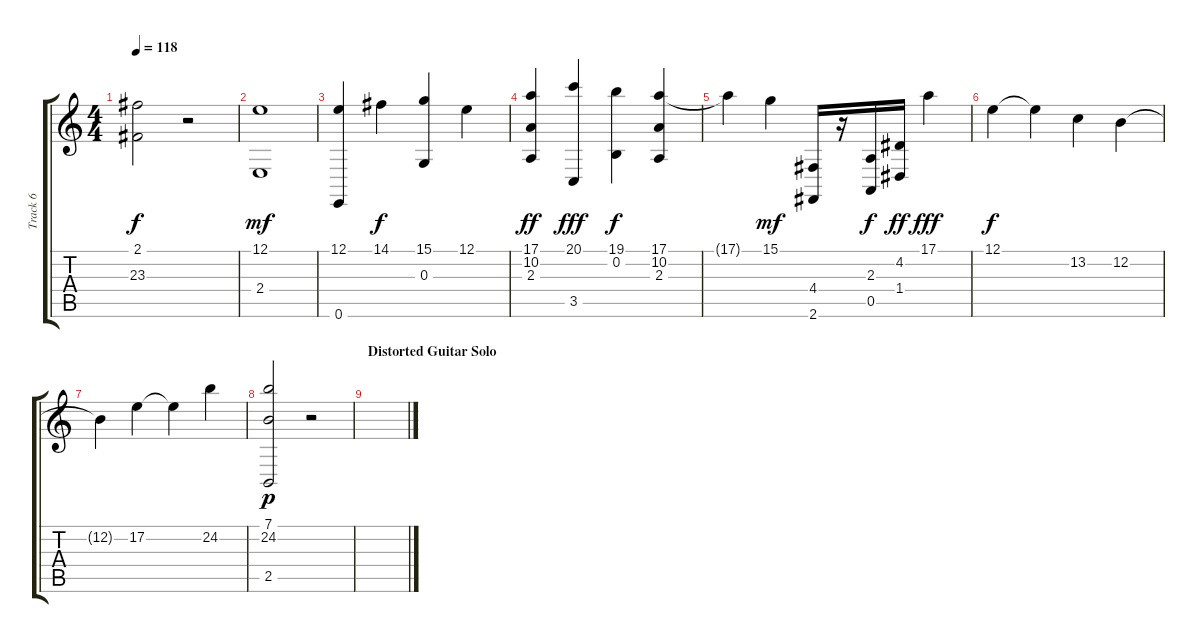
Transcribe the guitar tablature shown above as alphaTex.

\track ("Track 6" "Track 6") {instrument stringensemble2}
\staff {score tabs}
\tuning (E4 B3 G3 D3 A2 E2) {hide}
\ts (4 4)
\tempo 118
\clef g2
\ks c
(2.1 23.3).2{dy f} r.2 |
(12.1 2.4).1{dy mf} |
(12.1 0.6).4 14.1.4{dy f} (15.1 0.3).4 12.1.4 |
(17.1 10.2 2.3).4{dy ff} (20.1 3.5).4{dy fff} (19.1 0.2).4{dy f} (17.1 10.2 2.3).4 |
17.1{t}.4 15.1.4{dy mf} (4.4 2.6).16 r.16 (2.3 0.5).16{dy f} (4.2 1.4).16{dy ff} 17.1.4{dy fff} |
12.1.4{dy f} 12.1{t}.4 13.2.4 12.2.4 |
12.2{t}.4 17.2.4 17.2{t}.4 24.2.4 |
(7.1 24.2 2.5).2{dy p} r.2 |
\section ("" "Distorted Guitar Solo")
